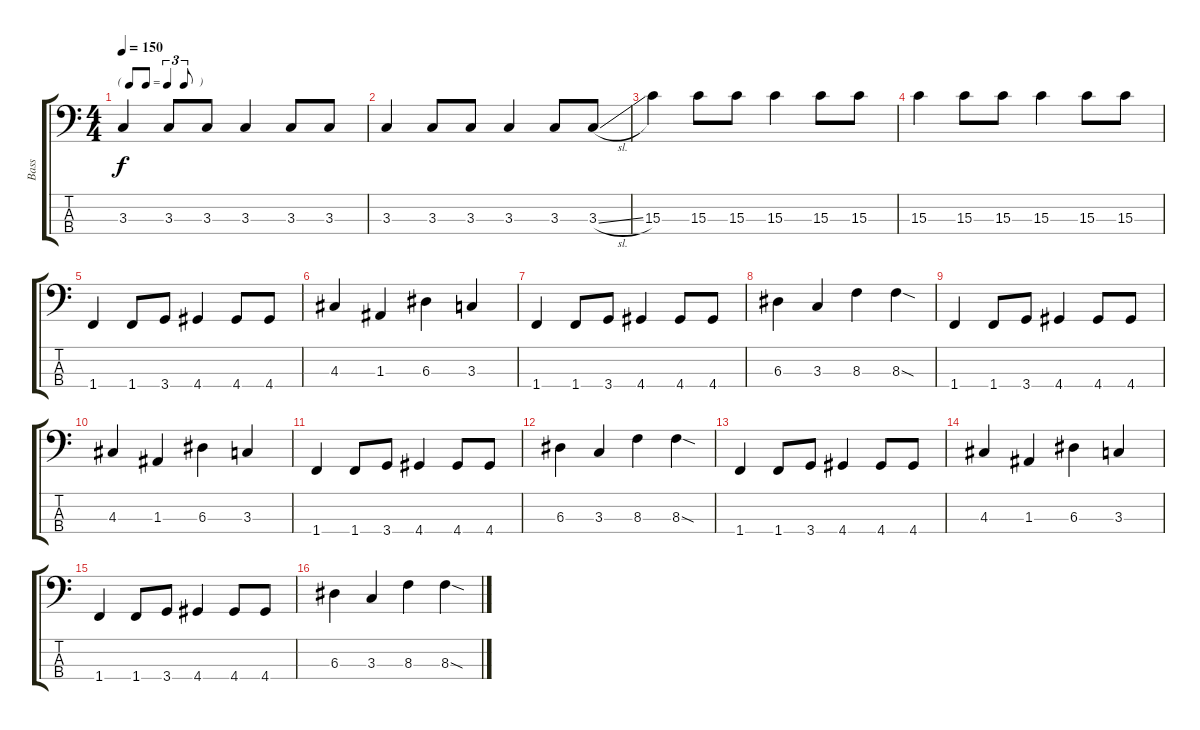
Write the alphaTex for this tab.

\track ("Bass" "Bass") {instrument electricbassfinger}
\staff {score tabs}
\tuning (G2 D2 A1 E1) {hide}
\ts (4 4)
\tf triplet8th
\tempo 150
\clef f4
\ks c
3.3.4{dy f} 3.3.8 3.3.8 3.3.4 3.3.8 3.3.8 |
3.3.4 3.3.8 3.3.8 3.3.4 3.3.8 3.3{sl}.8 |
15.3.4 15.3.8 15.3.8 15.3.4 15.3.8 15.3.8 |
15.3.4 15.3.8 15.3.8 15.3.4 15.3.8 15.3.8 |
1.4.4 1.4.8 3.4.8 4.4.4 4.4.8 4.4.8 |
4.3.4 1.3.4 6.3.4 3.3.4 |
1.4.4 1.4.8 3.4.8 4.4.4 4.4.8 4.4.8 |
6.3.4 3.3.4 8.3.4 8.3{sod}.4 |
1.4.4 1.4.8 3.4.8 4.4.4 4.4.8 4.4.8 |
4.3.4 1.3.4 6.3.4 3.3.4 |
1.4.4 1.4.8 3.4.8 4.4.4 4.4.8 4.4.8 |
6.3.4 3.3.4 8.3.4 8.3{sod}.4 |
1.4.4 1.4.8 3.4.8 4.4.4 4.4.8 4.4.8 |
4.3.4 1.3.4 6.3.4 3.3.4 |
1.4.4 1.4.8 3.4.8 4.4.4 4.4.8 4.4.8 |
6.3.4 3.3.4 8.3.4 8.3{sod}.4
